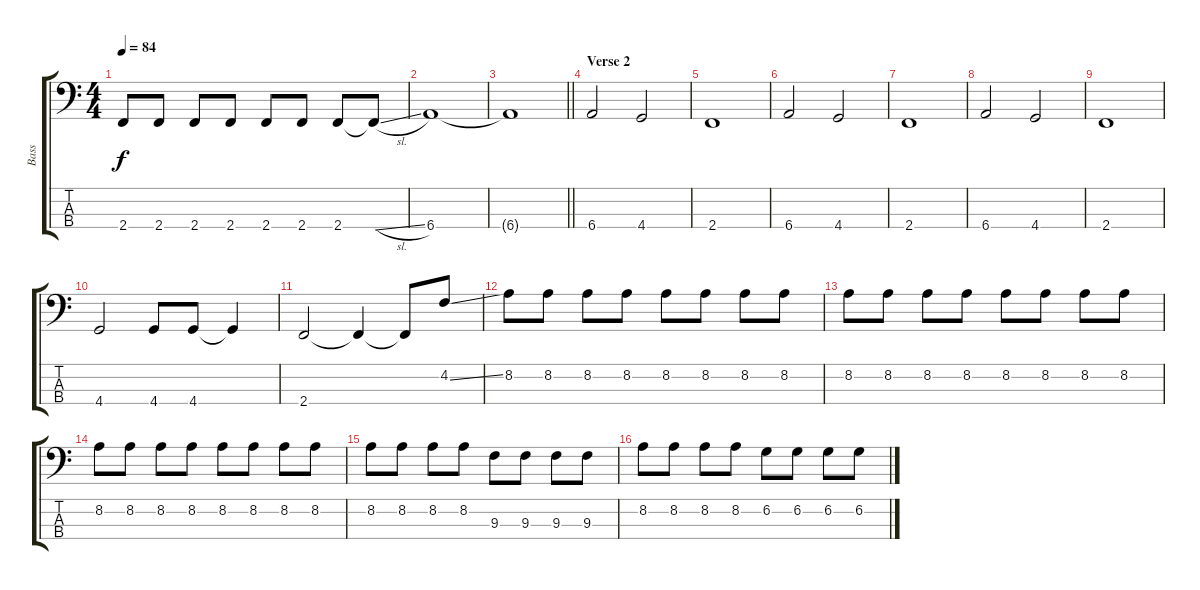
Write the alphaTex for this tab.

\track ("Bass" "Bass") {instrument electricbasspick}
\staff {score tabs}
\tuning (Gb2 Db2 Ab1 Eb1) {hide}
\ts (4 4)
\tempo 84
\clef f4
\ks c
2.4.8{dy f} 2.4.8 2.4.8 2.4.8 2.4.8 2.4.8 2.4.8 2.4{sl t}.8 |
6.4.1{volume 5} |
\barLineRight lightlight
6.4{t}.1 |
\section ("" "Verse 2")
6.4.2{volume 13} 4.4.2 |
2.4.1 |
6.4.2 4.4.2 |
2.4.1 |
6.4.2 4.4.2 |
2.4.1 |
4.4.2 4.4.8 4.4.8 4.4{t}.4 |
2.4.2 2.4{t}.4 2.4{t}.8 4.2{ss}.8 |
8.2.8 8.2.8 8.2.8 8.2.8 8.2.8 8.2.8 8.2.8 8.2.8 |
8.2.8 8.2.8 8.2.8 8.2.8 8.2.8 8.2.8 8.2.8 8.2.8 |
8.2.8 8.2.8 8.2.8 8.2.8 8.2.8 8.2.8 8.2.8 8.2.8 |
8.2.8 8.2.8 8.2.8 8.2.8 9.3.8 9.3.8 9.3.8 9.3.8 |
8.2.8 8.2.8 8.2.8 8.2.8 6.2.8 6.2.8 6.2.8 6.2.8
